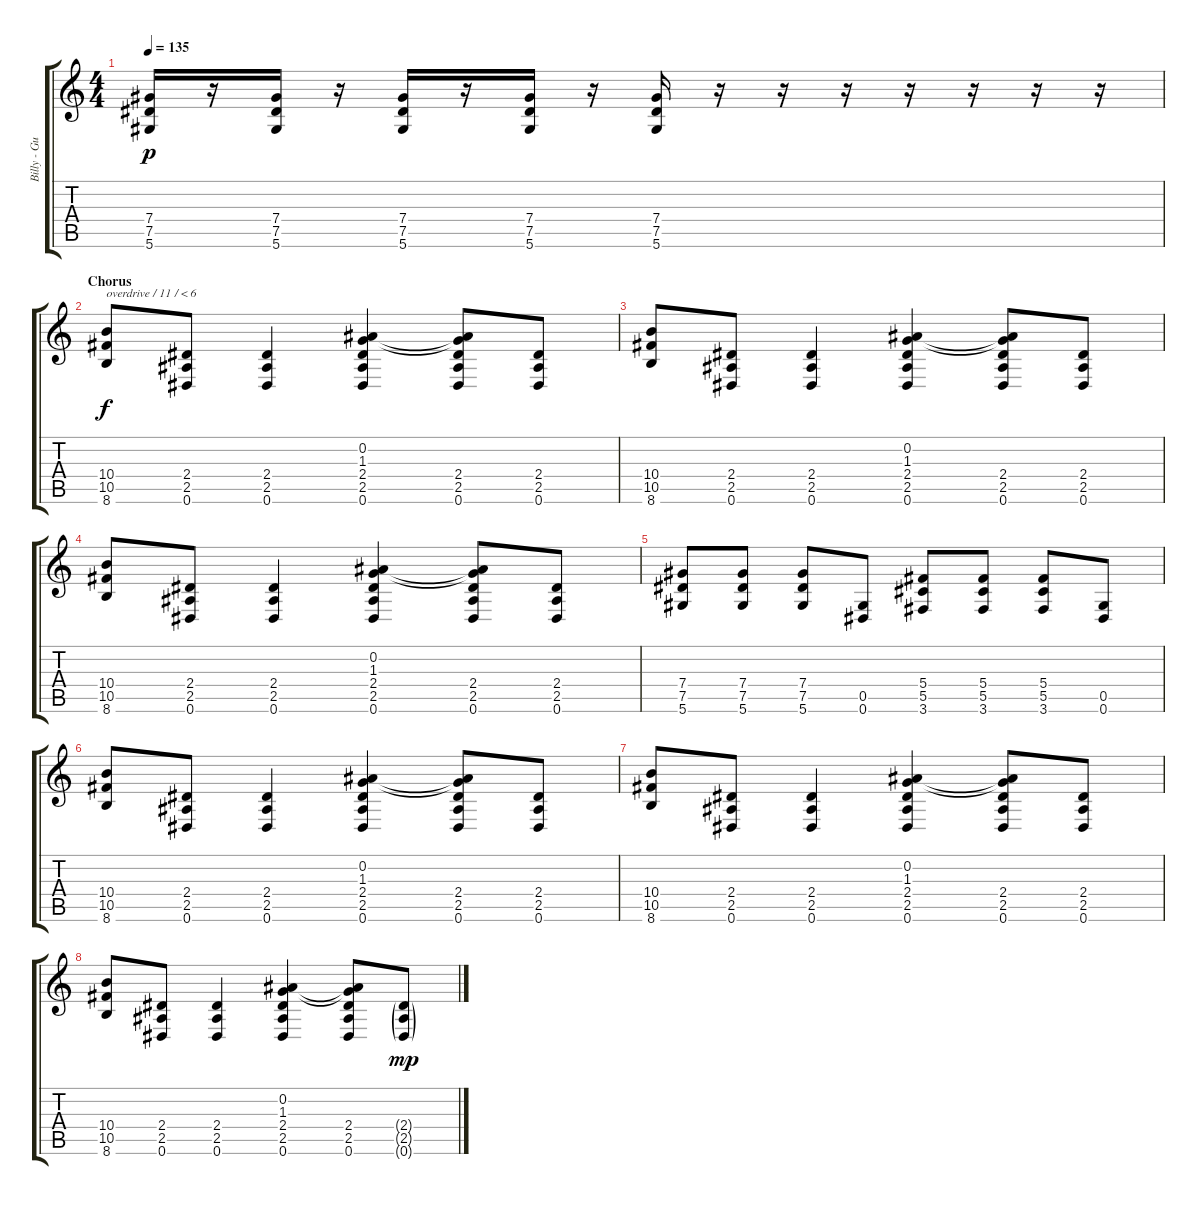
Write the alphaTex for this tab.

\track ("Billy - Guitar I" "Billy - Gu") {instrument overdrivenguitar}
\staff {score tabs}
\tuning (Eb4 Bb3 Gb3 Db3 Ab2 Eb2) {hide}
\ts (4 4)
\tempo 135
\clef g2
\ks c
(7.4 7.5 5.6).16{dy p} r.16 (7.4 7.5 5.6).16 r.16 (7.4 7.5 5.6).16 r.16 (7.4 7.5 5.6).16 r.16 (7.4 7.5 5.6).16 r.16 r.16 r.16 r.16 r.16 r.16 r.16 |
\section ("" "Chorus")
(10.4 10.5 8.6).8{txt "overdrive / 11 / < 6" dy f volume 11 instrument overdrivenguitar} (2.4 2.5 0.6).8 (2.4 2.5 0.6).4 (0.2 1.3 2.4 2.5 0.6).4 (0.2{t} 1.3{t} 2.4 2.5 0.6).8 (2.4 2.5 0.6).8 |
(10.4 10.5 8.6).8 (2.4 2.5 0.6).8 (2.4 2.5 0.6).4 (0.2 1.3 2.4 2.5 0.6).4 (0.2{t} 1.3{t} 2.4 2.5 0.6).8 (2.4 2.5 0.6).8 |
(10.4 10.5 8.6).8 (2.4 2.5 0.6).8 (2.4 2.5 0.6).4 (0.2 1.3 2.4 2.5 0.6).4 (0.2{t} 1.3{t} 2.4 2.5 0.6).8 (2.4 2.5 0.6).8 |
(7.4 7.5 5.6).8 (7.4 7.5 5.6).8 (7.4 7.5 5.6).8 (0.5 0.6).8 (5.4 5.5 3.6).8 (5.4 5.5 3.6).8 (5.4 5.5 3.6).8 (0.5 0.6).8 |
(10.4 10.5 8.6).8 (2.4 2.5 0.6).8 (2.4 2.5 0.6).4 (0.2 1.3 2.4 2.5 0.6).4 (0.2{t} 1.3{t} 2.4 2.5 0.6).8 (2.4 2.5 0.6).8 |
(10.4 10.5 8.6).8 (2.4 2.5 0.6).8 (2.4 2.5 0.6).4 (0.2 1.3 2.4 2.5 0.6).4 (0.2{t} 1.3{t} 2.4 2.5 0.6).8 (2.4 2.5 0.6).8 |
(10.4 10.5 8.6).8 (2.4 2.5 0.6).8 (2.4 2.5 0.6).4 (0.2 1.3 2.4 2.5 0.6).4 (0.2{t} 1.3{t} 2.4 2.5 0.6).8 (2.4{g} 2.5{g} 0.6{g}).8{dy mp}
